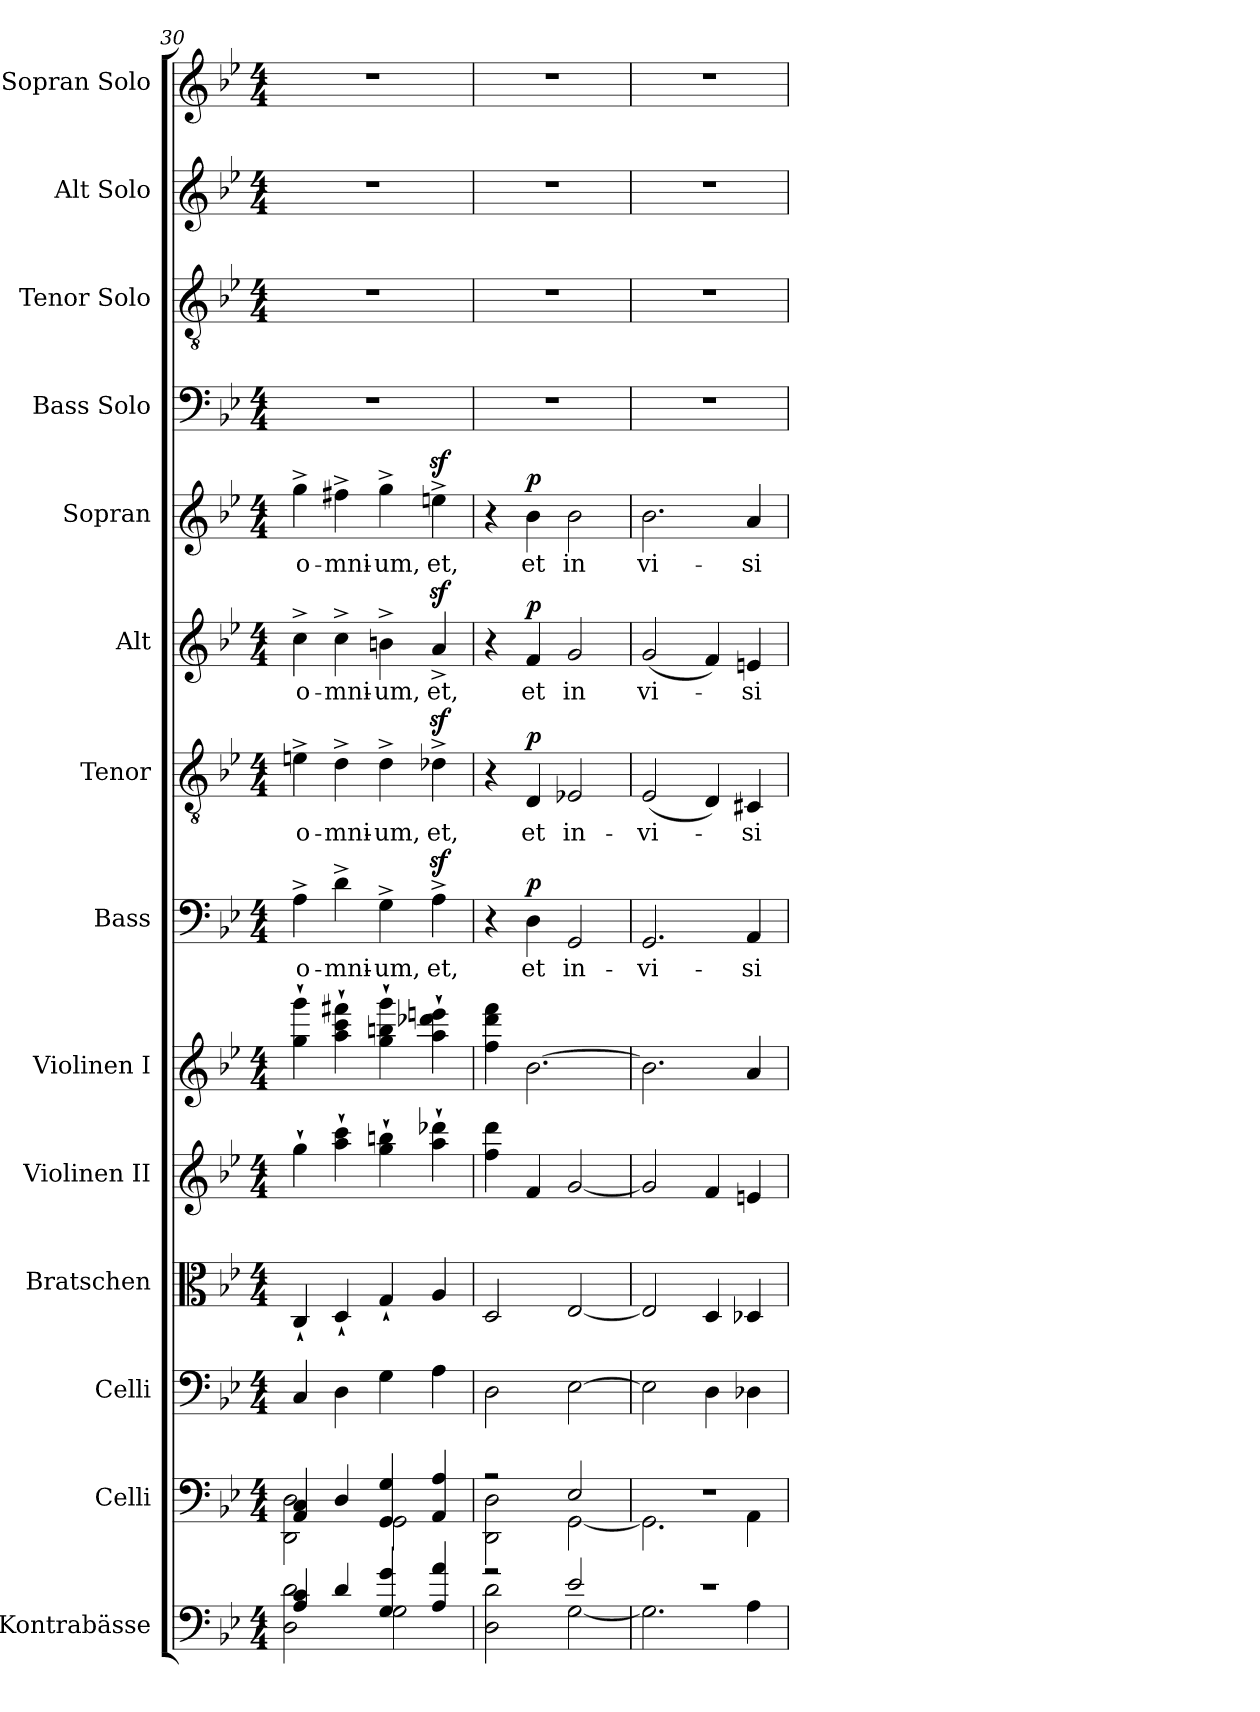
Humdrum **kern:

**kern	**kern	**kern	**kern	**kern	**kern	**kern	**text	**dynam	**kern	**text	**dynam	**kern	**text	**dynam	**kern	**text	**dynam	**kern	**kern	**kern	**kern
*part14	*part13	*part12	*part11	*part10	*part9	*part8	*part8	*part8	*part7	*part7	*part7	*part6	*part6	*part6	*part5	*part5	*part5	*part4	*part3	*part2	*part1
*staff14	*staff13	*staff12	*staff11	*staff10	*staff9	*staff8	*staff8	*staff8	*staff7	*staff7	*staff7	*staff6	*staff6	*staff6	*staff5	*staff5	*staff5	*staff4	*staff3	*staff2	*staff1
*I"Kontrabässe	*I"Celli	*I"Celli	*I"Bratschen	*I"Violinen II	*I"Violinen I	*I"Bass	*	*	*I"Tenor	*	*	*I"Alt	*	*	*I"Sopran	*	*	*I"Bass Solo	*I"Tenor Solo	*I"Alt Solo	*I"Sopran Solo
*	*I'Cl.	*	*	*	*I'Vl.	*I'B.	*	*	*I'T.	*	*	*I'A.	*	*	*I'S.	*	*	*I'B.S.	*I'T.S.	*I'A.S.	*I'S.S.
!!LO:PB:g=z
*clefF4	*clefF4	*clefF4	*clefC3	*clefG2	*clefG2	*clefF4	*	*	*clefGv2	*	*	*clefG2	*	*	*clefG2	*	*	*clefF4	*clefGv2	*clefG2	*clefG2
*ITrd7c12	*	*	*	*	*	*	*	*	*	*	*	*	*	*	*	*	*	*	*	*	*
*k[b-e-]	*k[b-e-]	*k[b-e-]	*k[b-e-]	*k[b-e-]	*k[b-e-]	*k[b-e-]	*	*	*k[b-e-]	*	*	*k[b-e-]	*	*	*k[b-e-]	*	*	*k[b-e-]	*k[b-e-]	*k[b-e-]	*k[b-e-]
*B-:	*B-:	*B-:	*B-:	*B-:	*B-:	*B-:	*	*	*B-:	*	*	*B-:	*	*	*B-:	*	*	*B-:	*B-:	*B-:	*B-:
*M4/4	*M4/4	*M4/4	*M4/4	*M4/4	*M4/4	*M4/4	*	*	*M4/4	*	*	*M4/4	*	*	*M4/4	*	*	*M4/4	*M4/4	*M4/4	*M4/4
*MM128	*MM128	*MM128	*MM128	*MM128	*MM128	*MM128	*	*	*MM128	*	*	*MM128	*	*	*MM128	*	*	*MM128	*MM128	*MM128	*MM128
=30	=30	=30	=30	=30	=30	=30	=30	=30	=30	=30	=30	=30	=30	=30	=30	=30	=30	=30	=30	=30	=30
*^	*^	*	*	*	*	*	*	*	*	*	*	*	*	*	*	*	*	*	*	*	*
!	!	!	!	!	!	!	!	!	!LO:LY:b	!	!	!LO:LY:b	!	!	!LO:LY:b	!	!	!LO:LY:b	!	!	!	!	!
4AA/ 4C/	2DD\ 2D\	4AA/ 4C/	2DD\ 2D\	4C/	4C`/	4gg`\	4gg\` 4ggg\`	4A^\	-o-	.	4en^\	-o-	.	4cc^\	-o-	.	4gg^\	-o-	.	1r	1r	1r	1r
!	!	!	!	!	!	!	!	!	!LO:LY:b	!	!	!LO:LY:b	!	!	!LO:LY:b	!	!	!LO:LY:b	!	!	!	!	!
4D/	.	4D/	.	4D\	4D`/	4aa\` 4ccc\`	4aa\` 4ccc\` 4fff#X\`	4d^\	-mni-	.	4d^\	-mni-	.	4cc^\	-mni-	.	4ff#X^\	-mni-	.	.	.	.	.
!	!	!	!	!	!	!	!	!	!LO:LY:b	!	!	!LO:LY:b	!	!	!LO:LY:b	!	!	!LO:LY:b	!	!	!	!	!
4GG/ 4G/	2GG\	4GG/ 4G/	2GG\	4G\	4G`/	4gg\` 4bbn\`	4gg\` 4bbn\` 4ggg\`	4G^\	um,	.	4d^\	um,	.	4bn^\	um,	.	4gg^\	um,	.	.	.	.	.
!	!	!	!	!	!	!	!	!	!LO:LY:b	!	!	!LO:LY:b	!	!	!LO:LY:b	!	!	!LO:LY:b	!	!	!	!	!
4AA/ 4A/	.	4AA/ 4A/	.	4A\	4A/	4aa\` 4ddd-X\`	4aa\` 4ddd-X\` 4eeen\`	4Az>^\	et,	.	4d-Xz>^\	et,	.	4az>^/	et,	.	4eenz>^\	et,	.	.	.	.	.
=31	=31	=31	=31	=31	=31	=31	=31	=31	=31	=31	=31	=31	=31	=31	=31	=31	=31	=31	=31	=31	=31	=31	=31
*	*	*	*	*	*	*	*	*	*	*	*	*	*	*	*	*	*	*	*	*	*	*	*MM144
2r	2DD\ 2D\	2r	2DD\ 2D\	2D\	2D/	4ff\ 4ddd\	4ff\ 4ddd\ 4fff\	4r	.	.	4r	.	.	4r	.	.	4r	.	.	1r	1r	1r	1r
!	!	!	!	!	!	!	!	!	!LO:LY:b	!LO:DY:a	!	!LO:LY:b	!LO:DY:a	!	!LO:LY:b	!LO:DY:a	!	!LO:LY:b	!LO:DY:a	!	!	!	!
.	.	.	.	.	.	4f/	[2.b-\	4D\	et	p	4D/	et	p	4f/	et	p	4b-\	et	p	.	.	.	.
!	!	!	!	!	!	!	!	!	!LO:LY:b	!	!	!LO:LY:b	!	!	!LO:LY:b	!	!	!LO:LY:b	!	!	!	!	!
2E-/	[2GG\	2E-/	[2GG\	[2E-\	[2E-/	[2g/	.	2GG/	-in-	.	2E-X/	-in-	.	2g/	in	.	2b-\	in	.	.	.	.	.
=32	=32	=32	=32	=32	=32	=32	=32	=32	=32	=32	=32	=32	=32	=32	=32	=32	=32	=32	=32	=32	=32	=32	=32
!	!	!	!	!	!	!	!	!	!LO:LY:b	!	!	!LO:LY:b	!	!	!LO:LY:b	!	!	!LO:LY:b	!	!	!	!	!
1r	2.GG\]	1r	2.GG\]	2E-\]	2E-/]	2g/]	2.b-\]	2.GG/	-vi-	.	(<2E-/	-vi-	.	(<2g/	-vi-	.	2.b-\	-vi-	.	1r	1r	1r	1r
.	.	.	.	4D\	4D/	4f/	.	.	.	.	4D/)	.	.	4f/)	.	.	.	.	.	.	.	.	.
!	!	!	!	!	!	!	!	!	!LO:LY:b	!	!	!LO:LY:b	!	!	!LO:LY:b	!	!	!LO:LY:b	!	!	!	!	!
.	4AA\	.	4AA\	4D-X\	4D-X/	4en/	4a/	4AA/	-si-	.	4C#X/	-si-	.	4en/	-si-	.	4a/	-si-	.	.	.	.	.
*v	*v	*	*	*	*	*	*	*	*	*	*	*	*	*	*	*	*	*	*	*	*	*	*
*	*v	*v	*	*	*	*	*	*	*	*	*	*	*	*	*	*	*	*	*	*	*	*
=	=	=	=	=	=	=	=	=	=	=	=	=	=	=	=	=	=	=	=	=	=
*-	*-	*-	*-	*-	*-	*-	*-	*-	*-	*-	*-	*-	*-	*-	*-	*-	*-	*-	*-	*-	*-
